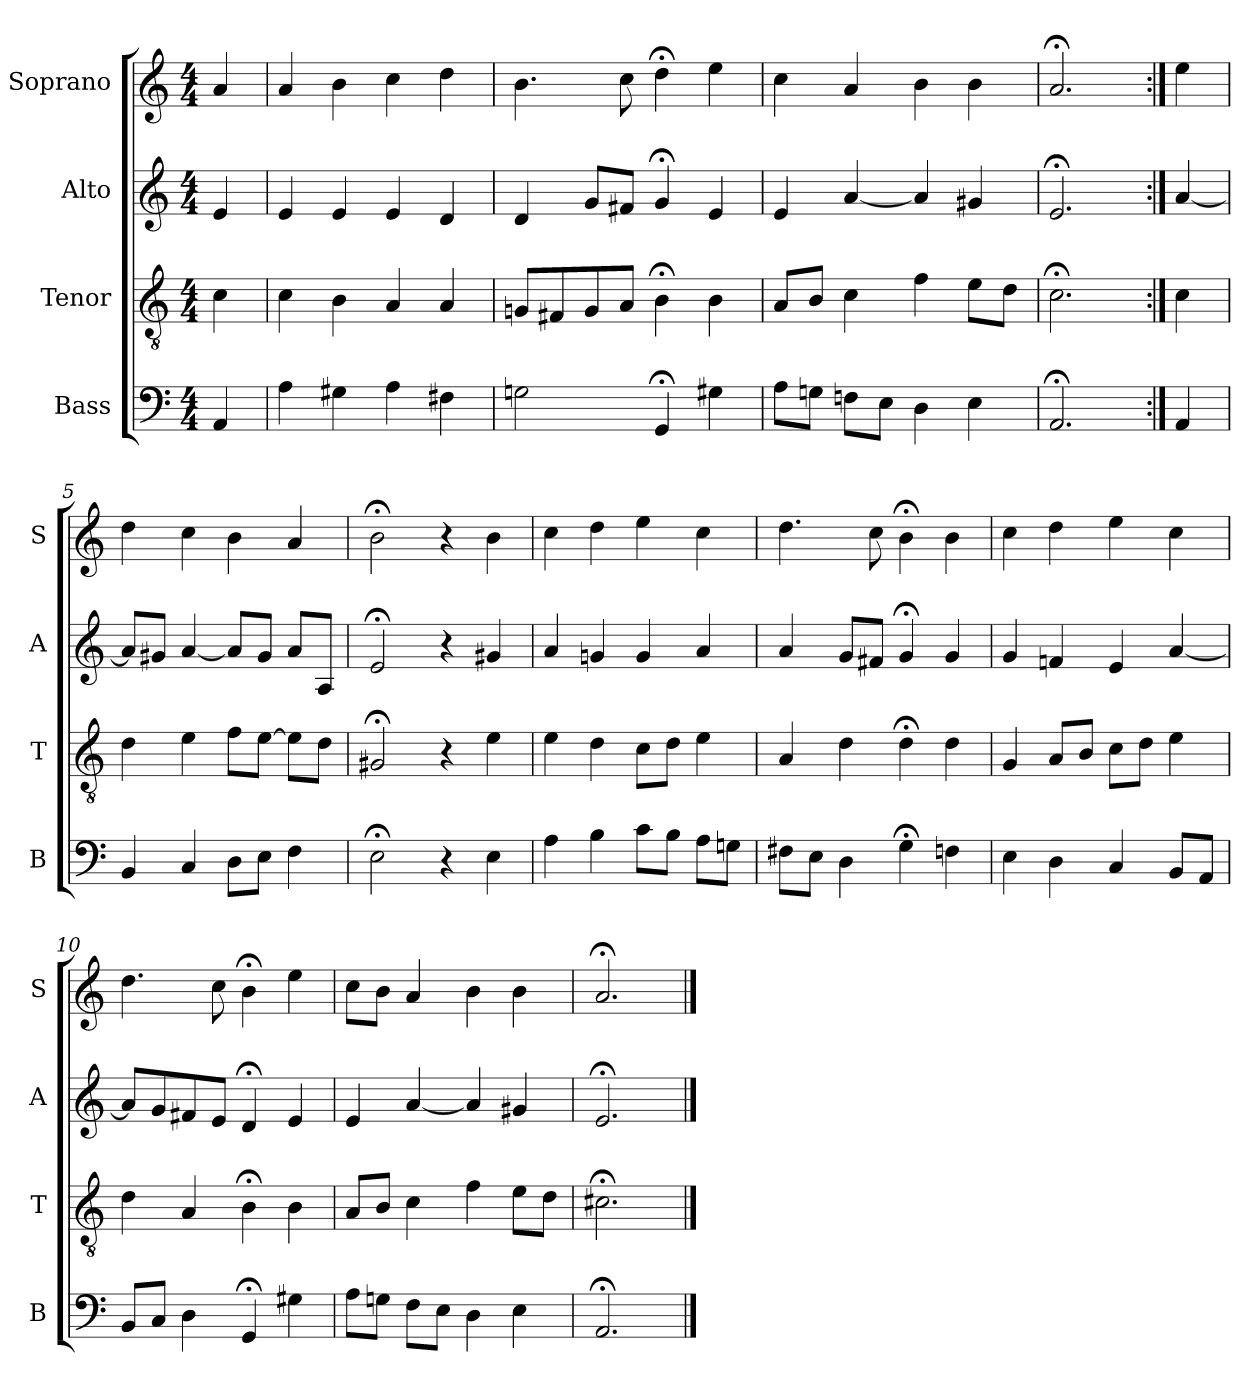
**kern	**kern	**kern	**kern
*part4	*part3	*part2	*part1
*staff4	*staff3	*staff2	*staff1
*I"Bass	*I"Tenor	*I"Alto	*I"Soprano
*I'B	*I'T	*I'A	*I'S
*clefF4	*clefGv2	*clefG2	*clefG2
*k[]	*k[]	*k[]	*k[]
*a:	*a:	*a:	*a:
*M4/4	*M4/4	*M4/4	*M4/4
*MM100	*MM100	*MM100	*MM100
=	=	=	=
4AA	4c	4e	4a
=1	=1	=1	=1
4A	4c	4e	4a
4G#X	4B	4e	4b
4A	4A	4e	4cc
4F#X	4A	4d	4dd
=2	=2	=2	=2
2Gn	8GnL	4d	4.b
.	8F#X	.	.
.	8G	8gL	.
.	8AJ	8f#XJ	8cc
4GG;<	4B;<	4g;<	4dd;<
4G#X	4B	4e	4ee
=3	=3	=3	=3
8AL	8AL	4e	4cc
8GnJ	8BJ	.	.
8FnL	4c	[4a	4a
8EJ	.	.	.
4D	4f	4a]	4b
4E	8eL	4g#X	4b
.	8dJ	.	.
=4	=4	=4	=4
2.AA;<	2.c;<	2.e;<	2.a;<
=:|!	=:|!	=:|!	=:|!
4AA	4c	[4a	4ee
=5	=5	=5	=5
4BB	4d	8aL]	4dd
.	.	8g#XJ	.
4C	4e	[4a	4cc
8DL	8fL	8aL]	4b
8EJ	[8eJ	8g#J	.
4F	8eL]	8aL	4a
.	8dJ	8AJ	.
=6	=6	=6	=6
2E;<	2G#X;<	2e;<	2b;<
4r	4r	4r	4r
4E	4e	4g#X	4b
=7	=7	=7	=7
4A	4e	4a	4cc
4B	4d	4gn	4dd
8cL	8cL	4g	4ee
8BJ	8dJ	.	.
8AL	4e	4a	4cc
8GnJ	.	.	.
=8	=8	=8	=8
8F#XL	4A	4a	4.dd
8EJ	.	.	.
4D	4d	8gL	.
.	.	8f#XJ	8cc
4G;<	4d;<	4g;<	4b;<
4Fn	4d	4g	4b
=9	=9	=9	=9
4E	4G	4g	4cc
4D	8AL	4fn	4dd
.	8BJ	.	.
4C	8cL	4e	4ee
.	8dJ	.	.
8BBL	4e	[4a	4cc
8AAJ	.	.	.
=10	=10	=10	=10
8BBL	4d	8aL]	4.dd
8CJ	.	8g	.
4D	4A	8f#X	.
.	.	8eJ	8cc
4GG;<	4B;<	4d;<	4b;<
4G#X	4B	4e	4ee
=11	=11	=11	=11
8AL	8AL	4e	8ccL
8GnJ	8BJ	.	8bJ
8FL	4c	[4a	4a
8EJ	.	.	.
4D	4f	4a]	4b
4E	8eL	4g#X	4b
.	8dJ	.	.
=12	=12	=12	=12
2.AA;<	2.c#X;<	2.e;<	2.a;<
==	==	==	==
*-	*-	*-	*-
